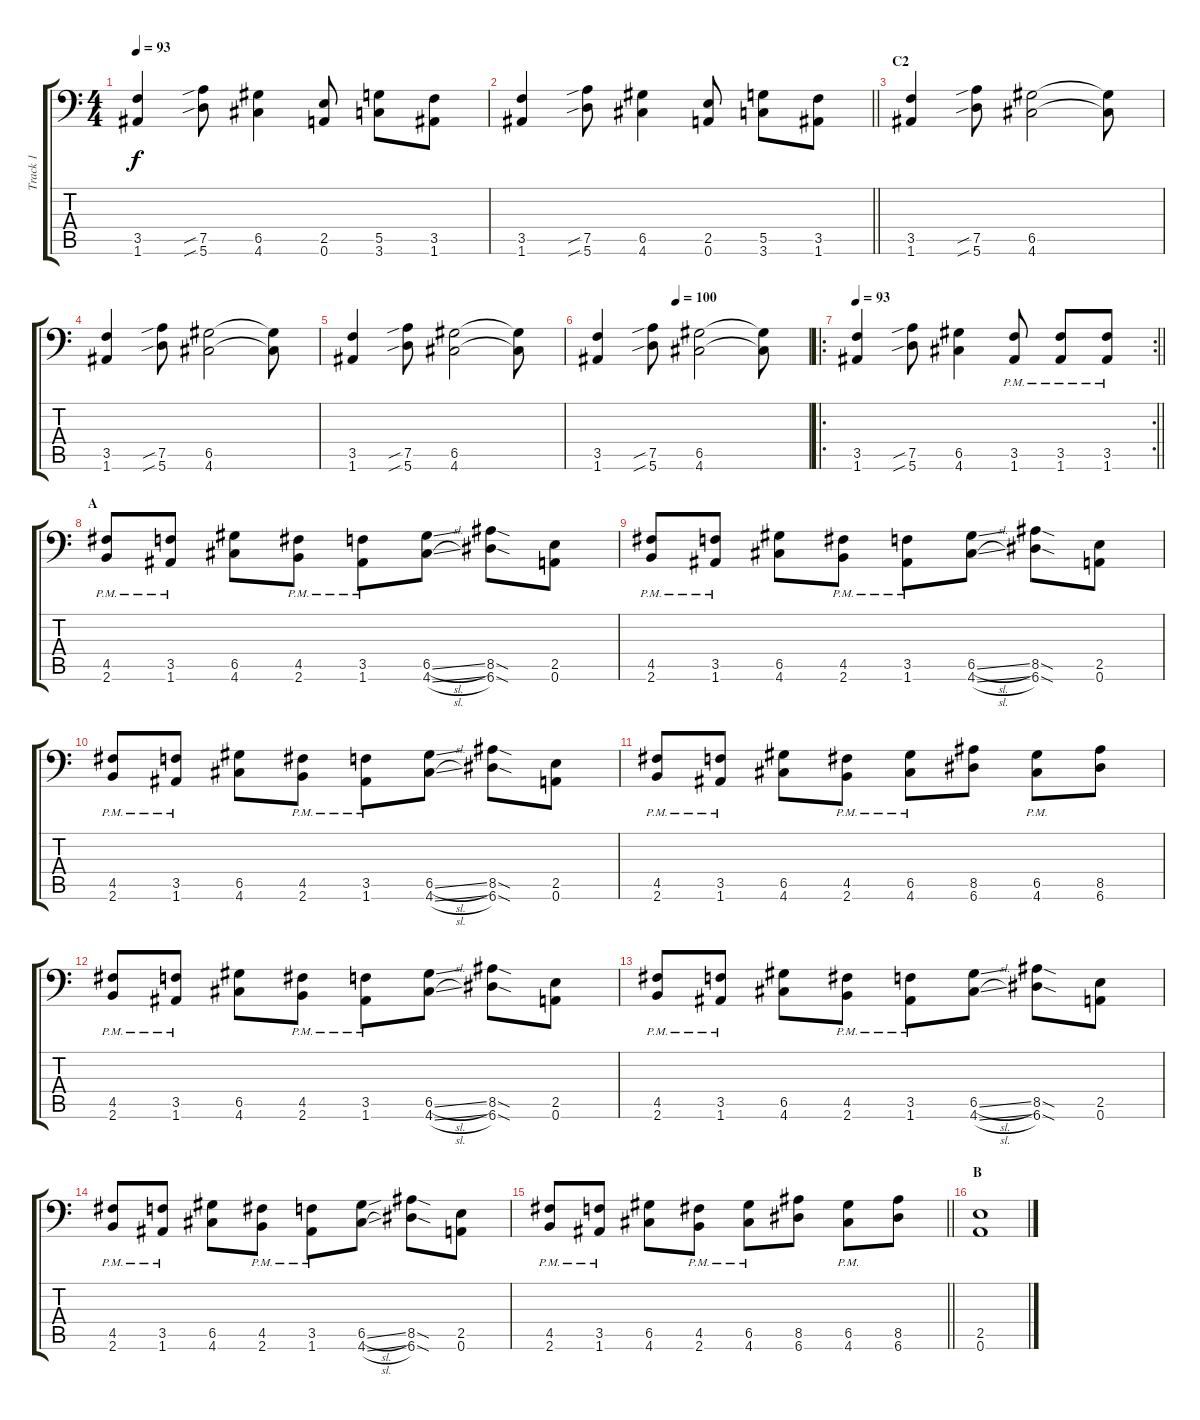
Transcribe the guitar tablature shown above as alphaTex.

\track ("Track 1" "Track 1") {instrument distortionguitar}
\staff {score tabs}
\tuning (A3 E3 C3 G2 D2 A1) {hide}
\ts (4 4)
\tempo 93
\clef f4
\ks c
(3.5 1.6).4{dy f} (7.5{sib} 5.6{sib}).8 (6.5 4.6).4 (2.5 0.6).8 (5.5 3.6).8 (3.5 1.6).8 |
\barLineRight lightlight
(3.5 1.6).4 (7.5{sib} 5.6{sib}).8 (6.5 4.6).4 (2.5 0.6).8 (5.5 3.6).8 (3.5 1.6).8 |
\section ("" "C2")
(3.5 1.6).4 (7.5{sib} 5.6{sib}).8 (6.5 4.6).2 (6.5{t} 4.6{t}).8 |
(3.5 1.6).4 (7.5{sib} 5.6{sib}).8 (6.5 4.6).2 (6.5{t} 4.6{t}).8 |
(3.5 1.6).4 (7.5{sib} 5.6{sib}).8 (6.5 4.6).2 (6.5{t} 4.6{t}).8 |
\tempo (100 0.375)
(3.5 1.6).4 (7.5{sib} 5.6{sib}).8 (6.5 4.6).2 (6.5{t} 4.6{t}).8 |
\ro
\rc 2
\tempo 93
\barLineRight lightlight
(3.5 1.6).4 (7.5{sib} 5.6{sib}).8 (6.5 4.6).4 (3.5{pm} 1.6{pm}).8 (3.5{pm} 1.6{pm}).8 (3.5{pm} 1.6{pm}).8 |
\section ("" "A")
(4.5{pm} 2.6{pm}).8 (3.5{pm} 1.6{pm}).8 (6.5 4.6).8 (4.5{pm} 2.6{pm}).8 (3.5{pm} 1.6{pm}).8 (6.5{sl} 4.6{sl}).8 (8.5{sod} 6.6{sod}).8 (2.5 0.6).8 |
(4.5{pm} 2.6{pm}).8 (3.5{pm} 1.6{pm}).8 (6.5 4.6).8 (4.5{pm} 2.6{pm}).8 (3.5{pm} 1.6{pm}).8 (6.5{sl} 4.6{sl}).8 (8.5{sod} 6.6{sod}).8 (2.5 0.6).8 |
(4.5{pm} 2.6{pm}).8 (3.5{pm} 1.6{pm}).8 (6.5 4.6).8 (4.5{pm} 2.6{pm}).8 (3.5{pm} 1.6{pm}).8 (6.5{sl} 4.6{sl}).8 (8.5{sod} 6.6{sod}).8 (2.5 0.6).8 |
(4.5{pm} 2.6{pm}).8 (3.5{pm} 1.6{pm}).8 (6.5 4.6).8 (4.5{pm} 2.6{pm}).8 (6.5{pm} 4.6{pm}).8 (8.5 6.6).8 (6.5{pm} 4.6{pm}).8 (8.5 6.6).8 |
(4.5{pm} 2.6{pm}).8 (3.5{pm} 1.6{pm}).8 (6.5 4.6).8 (4.5{pm} 2.6{pm}).8 (3.5{pm} 1.6{pm}).8 (6.5{sl} 4.6{sl}).8 (8.5{sod} 6.6{sod}).8 (2.5 0.6).8 |
(4.5{pm} 2.6{pm}).8 (3.5{pm} 1.6{pm}).8 (6.5 4.6).8 (4.5{pm} 2.6{pm}).8 (3.5{pm} 1.6{pm}).8 (6.5{sl} 4.6{sl}).8 (8.5{sod} 6.6{sod}).8 (2.5 0.6).8 |
(4.5{pm} 2.6{pm}).8 (3.5{pm} 1.6{pm}).8 (6.5 4.6).8 (4.5{pm} 2.6{pm}).8 (3.5{pm} 1.6{pm}).8 (6.5{sl} 4.6{sl}).8 (8.5{sod} 6.6{sod}).8 (2.5 0.6).8 |
\barLineRight lightlight
(4.5{pm} 2.6{pm}).8 (3.5{pm} 1.6{pm}).8 (6.5 4.6).8 (4.5{pm} 2.6{pm}).8 (6.5{pm} 4.6{pm}).8 (8.5 6.6).8 (6.5{pm} 4.6{pm}).8 (8.5 6.6).8 |
\section ("" "B")
(2.5 0.6).1
